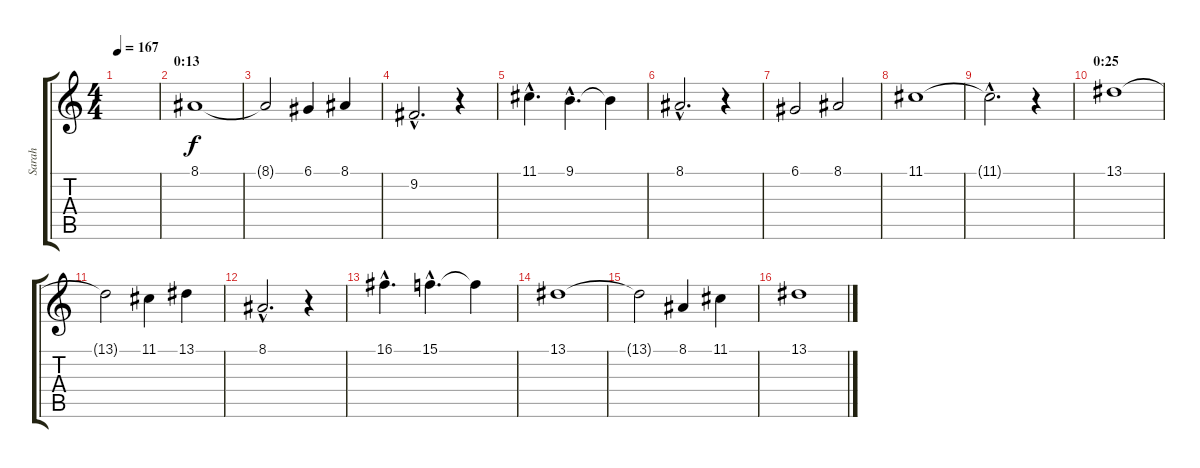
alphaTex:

\track ("Sarah" "Sarah") {instrument choiraahs}
\staff {score tabs}
\tuning (D4 A3 F3 C3 G2 D2) {hide}
\ts (4 4)
\tempo 167
\clef g2
\ks c
|
\section ("" "0:13")
8.1.1 |
8.1{t}.2 6.1.4 8.1.4 |
9.2{hac}.2{d} r.4 |
11.1{hac}.4{d} 9.1{hac}.4{d} 9.1{t}.4 |
8.1{hac}.2{d} r.4 |
6.1.2 8.1.2 |
11.1.1 |
11.1{hac t}.2{d} r.4 |
\section ("" "0:25")
13.1.1 |
13.1{t}.2 11.1.4 13.1.4 |
8.1{hac}.2{d} r.4 |
16.1{hac}.4{d} 15.1{hac}.4{d} 15.1{t}.4 |
13.1.1 |
13.1{t}.2 8.1.4 11.1.4 |
13.1.1
